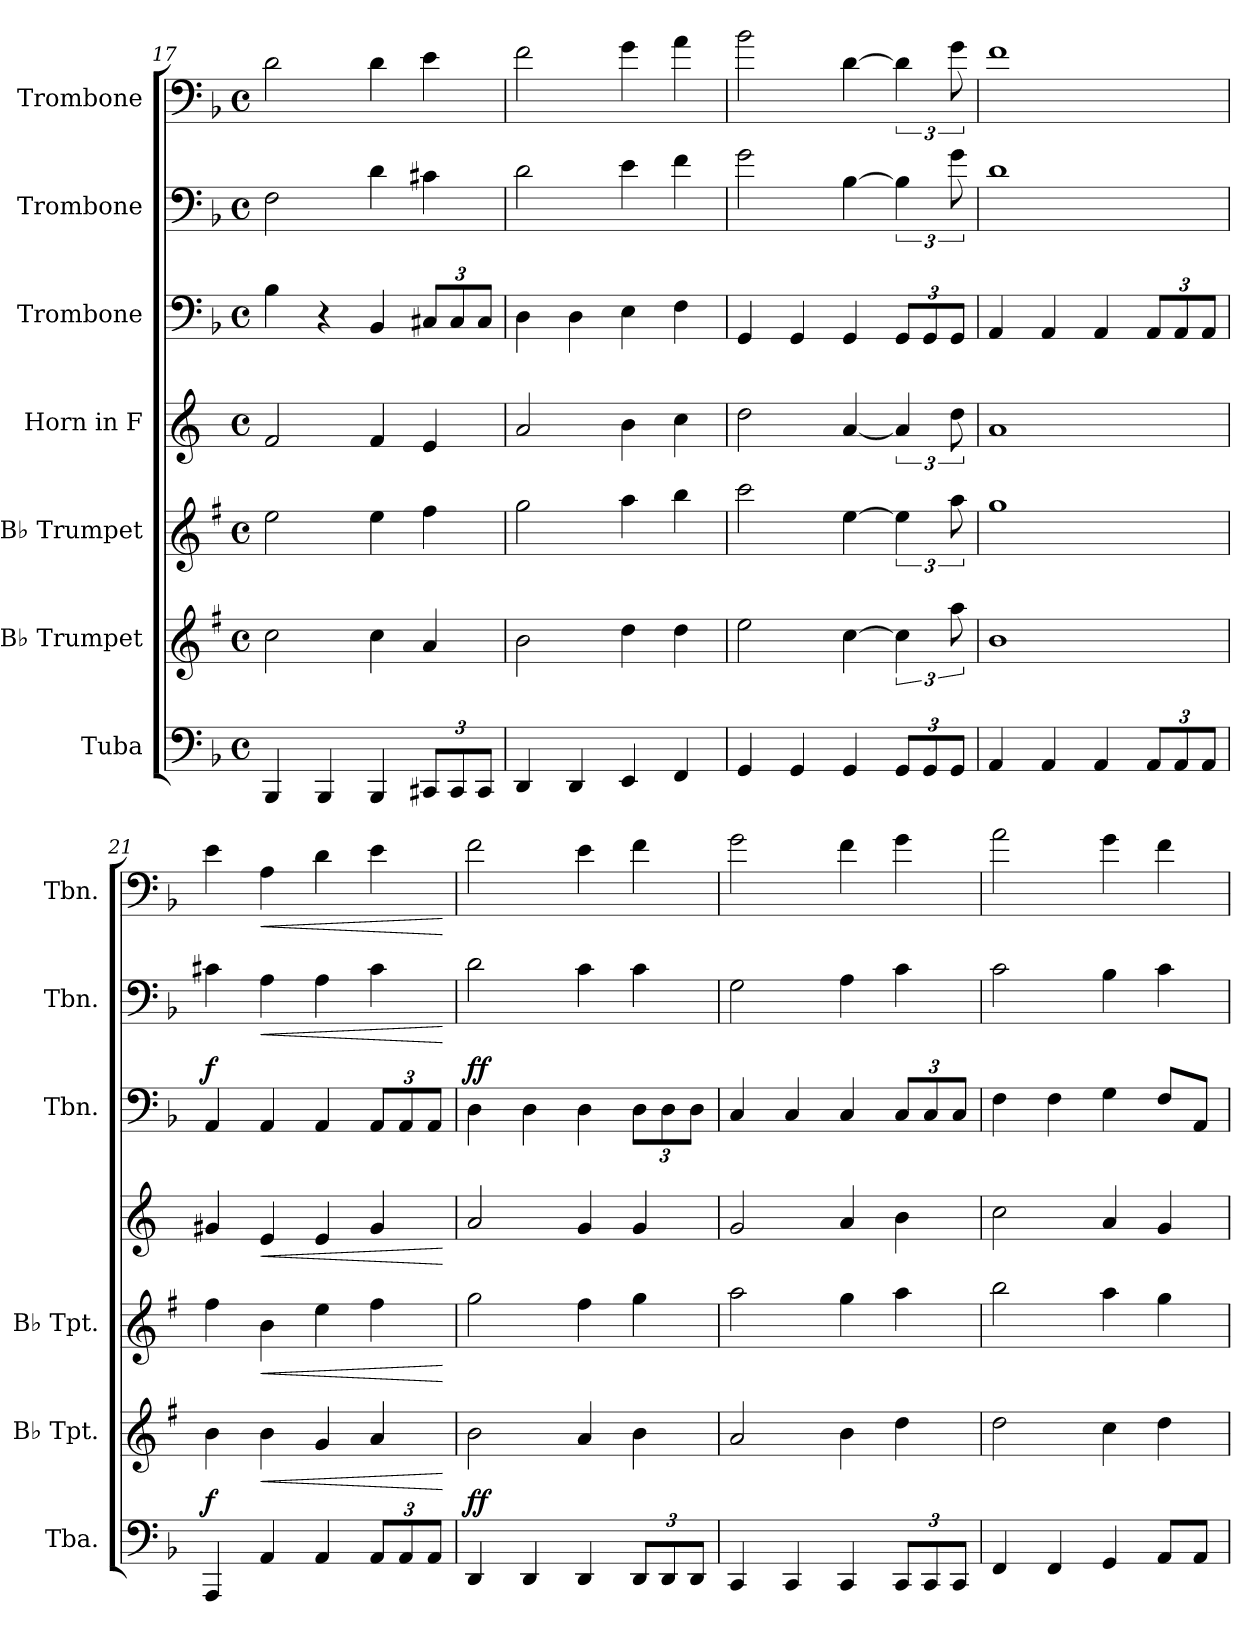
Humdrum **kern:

**kern	**dynam	**kern	**dynam	**kern	**dynam	**kern	**dynam	**kern	**dynam	**kern	**dynam	**kern	**dynam
*part7	*part7	*part6	*part6	*part5	*part5	*part4	*part4	*part3	*part3	*part2	*part2	*part1	*part1
*staff7	*staff7	*staff6	*staff6	*staff5	*staff5	*staff4	*staff4	*staff3	*staff3	*staff2	*staff2	*staff1	*staff1
*I"Tuba	*	*I"B♭ Trumpet	*	*I"B♭ Trumpet	*	*I"Horn in F	*	*I"Trombone	*	*I"Trombone	*	*I"Trombone	*
*I'Tba.	*	*I'B♭ Tpt.	*	*I'B♭ Tpt.	*	*	*	*I'Tbn.	*	*I'Tbn.	*	*I'Tbn.	*
!!LO:PB:g=z
*clefF4	*	*clefG2	*	*clefG2	*	*clefG2	*	*clefF4	*	*clefF4	*	*clefF4	*
*	*	*ITrd1c2	*	*ITrd1c2	*	*ITrd4c7	*	*	*	*	*	*	*
*k[b-]	*	*k[b-]	*	*k[b-]	*	*k[b-]	*	*k[b-]	*	*k[b-]	*	*k[b-]	*
*M4/4	*	*M4/4	*	*M4/4	*	*M4/4	*	*M4/4	*	*M4/4	*	*M4/4	*
*met(c)	*	*met(c)	*	*met(c)	*	*met(c)	*	*met(c)	*	*met(c)	*	*met(c)	*
=17	=17	=17	=17	=17	=17	=17	=17	=17	=17	=17	=17	=17	=17
4BBB-/	.	2b-\	.	2dd\	.	2B-/	.	4B-\	.	2F\	.	2d\	.
4BBB-/	.	.	.	.	.	.	.	4r	.	.	.	.	.
4BBB-/	.	4b-\	.	4dd\	.	4B-/	.	4BB-/	.	4d\	.	4d\	.
*Xbrackettup	*	*	*	*	*	*	*	*Xbrackettup	*	*	*	*	*
12CC#X/L	.	4g/	.	4ee\	.	4A/	.	12C#X/L	.	4c#X\	.	4e\	.
12CC#/	.	.	.	.	.	.	.	12C#/	.	.	.	.	.
12CC#/J	.	.	.	.	.	.	.	12C#/J	.	.	.	.	.
=18	=18	=18	=18	=18	=18	=18	=18	=18	=18	=18	=18	=18	=18
4DD/	.	2a\	.	2ff\	.	2d/	.	4D\	.	2d\	.	2f\	.
4DD/	.	.	.	.	.	.	.	4D\	.	.	.	.	.
4EE/	.	4cc\	.	4gg\	.	4e\	.	4E\	.	4e\	.	4g\	.
4FF/	.	4cc\	.	4aa\	.	4f\	.	4F\	.	4f\	.	4a\	.
=19	=19	=19	=19	=19	=19	=19	=19	=19	=19	=19	=19	=19	=19
4GG/	.	2dd\	.	2bb-\	.	2g\	.	4GG/	.	2g\	.	2b-\	.
4GG/	.	.	.	.	.	.	.	4GG/	.	.	.	.	.
4GG/	.	[4b-\	.	[4dd\	.	[4d/	.	4GG/	.	[4B-\	.	[4d\	.
12GG/L	.	6b-\]	.	6dd\]	.	6d/]	.	12GG/L	.	6B-\]	.	6d\]	.
12GG/	.	.	.	.	.	.	.	12GG/	.	.	.	.	.
12GG/J	.	12gg\	.	12gg\	.	12g\	.	12GG/J	.	12g\	.	12g\	.
=20	=20	=20	=20	=20	=20	=20	=20	=20	=20	=20	=20	=20	=20
4AA/	.	1a	.	1ff	.	1d	.	4AA/	.	1d	.	1f	.
4AA/	.	.	.	.	.	.	.	4AA/	.	.	.	.	.
4AA/	.	.	.	.	.	.	.	4AA/	.	.	.	.	.
12AA/L	.	.	.	.	.	.	.	12AA/L	.	.	.	.	.
12AA/	.	.	.	.	.	.	.	12AA/	.	.	.	.	.
12AA/J	.	.	.	.	.	.	.	12AA/J	.	.	.	.	.
=21	=21	=21	=21	=21	=21	=21	=21	=21	=21	=21	=21	=21	=21
!	!LO:DY:a	!	!	!	!	!	!	!	!LO:DY:a	!	!	!	!
4AAA/	f	4a\	.	4ee\	.	4c#X/	.	4AA/	f	4c#X\	.	4e\	.
!	!	!	!LO:HP:b	!	!LO:HP:b	!	!LO:HP:b	!	!	!	!LO:HP:b	!	!LO:HP:b
4AA/	.	4a\	<	4a\	<	4A/	<	4AA/	.	4A\	<	4A\	<
4AA/	.	4f/	.	4dd\	.	4A/	.	4AA/	.	4A\	.	4d\	.
12AA/L	.	4g/	.	4ee\	.	4c#/	.	12AA/L	.	4c#\	.	4e\	.
12AA/	.	.	.	.	.	.	.	12AA/	.	.	.	.	.
12AA/J	.	.	.	.	.	.	.	12AA/J	.	.	.	.	.
.	.	.	[	.	[	.	[	.	.	.	[	.	[
!!LO:PB:g=z
=22	=22	=22	=22	=22	=22	=22	=22	=22	=22	=22	=22	=22	=22
!	!LO:DY:a	!	!	!	!	!	!	!	!LO:DY:a	!	!	!	!
4DD/	ff	2a\	.	2ff\	.	2d/	.	4D\	ff	2d\	.	2f\	.
4DD/	.	.	.	.	.	.	.	4D\	.	.	.	.	.
4DD/	.	4g/	.	4ee\	.	4c/	.	4D\	.	4c\	.	4e\	.
12DD/L	.	4a\	.	4ff\	.	4c/	.	12D\L	.	4c\	.	4f\	.
12DD/	.	.	.	.	.	.	.	12D\	.	.	.	.	.
12DD/J	.	.	.	.	.	.	.	12D\J	.	.	.	.	.
=23	=23	=23	=23	=23	=23	=23	=23	=23	=23	=23	=23	=23	=23
4CC/	.	2g/	.	2gg\	.	2c/	.	4C/	.	2G\	.	2g\	.
4CC/	.	.	.	.	.	.	.	4C/	.	.	.	.	.
4CC/	.	4a\	.	4ff\	.	4d/	.	4C/	.	4A\	.	4f\	.
12CC/L	.	4cc\	.	4gg\	.	4e\	.	12C/L	.	4c\	.	4g\	.
12CC/	.	.	.	.	.	.	.	12C/	.	.	.	.	.
12CC/J	.	.	.	.	.	.	.	12C/J	.	.	.	.	.
=24	=24	=24	=24	=24	=24	=24	=24	=24	=24	=24	=24	=24	=24
4FF/	.	2cc\	.	2aa\	.	2f\	.	4F\	.	2c\	.	2a\	.
4FF/	.	.	.	.	.	.	.	4F\	.	.	.	.	.
4GG/	.	4b-\	.	4gg\	.	4d/	.	4G\	.	4B-\	.	4g\	.
8AA/L	.	4cc\	.	4ff\	.	4c/	.	8F/L	.	4c\	.	4f\	.
8AA/J	.	.	.	.	.	.	.	8AA/J	.	.	.	.	.
=	=	=	=	=	=	=	=	=	=	=	=	=	=
*-	*-	*-	*-	*-	*-	*-	*-	*-	*-	*-	*-	*-	*-
